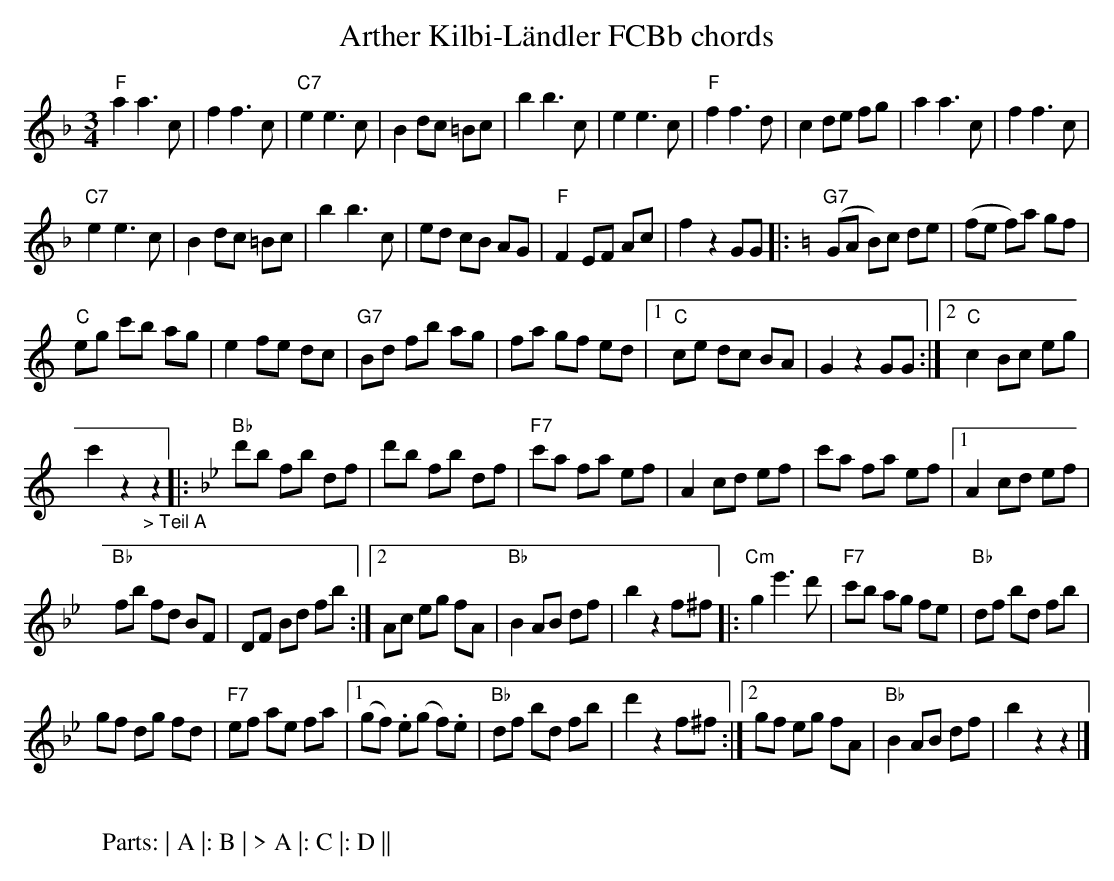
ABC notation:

X:1
T:Arther Kilbi-Ländler FCBb chords
M:3/4
L:1/8
K:F %%MIDI gchordon
"F"a2 a3c | f2 f3c | "C7"e2e3c | B2 dc =Bc | b2b3c | e2e3c | "F"f2f3d | c2 de fg | a2a3c | f2f3c |
"C7"e2e3c | B2 dc =Bc | b2b3c | ed cB AG | "F"F2 EF Ac | f2z2 GG |: [K:C] ("G7"GA B)c de | (fe f)a gf |
"C"eg c'b ag | e2 fe dc | "G7"Bd fb ag | fa gf ed |1 "C"ce dc BA | G2z2GG :|2 "C"c2 Bc eg |
c'2 z2"_> Teil A"z2 |: [K:Bb] "Bb"d'b fb df | d'b fb df | "F7"c'a fa ef | A2 cd ef | c'a fa ef |1 A2 cd ef |
"Bb"fb fd BF | DF Bd fb :|2 Ac eg fA | "Bb"B2 AB df | b2z2 f^f |: "Cm"g2e'3d' | "F7"c'b ag fe | "Bb"df bd fb |
gf dg fd | "F7"ef ae fa |1 (gf) .e(g f).e | "Bb"df bd fb | d'2 z2 f^f :|2 gf eg fA | "Bb"B2AB df | b2 z2z2 |]
W:
W: Parts: | A |: B | > A |: C |: D ||
